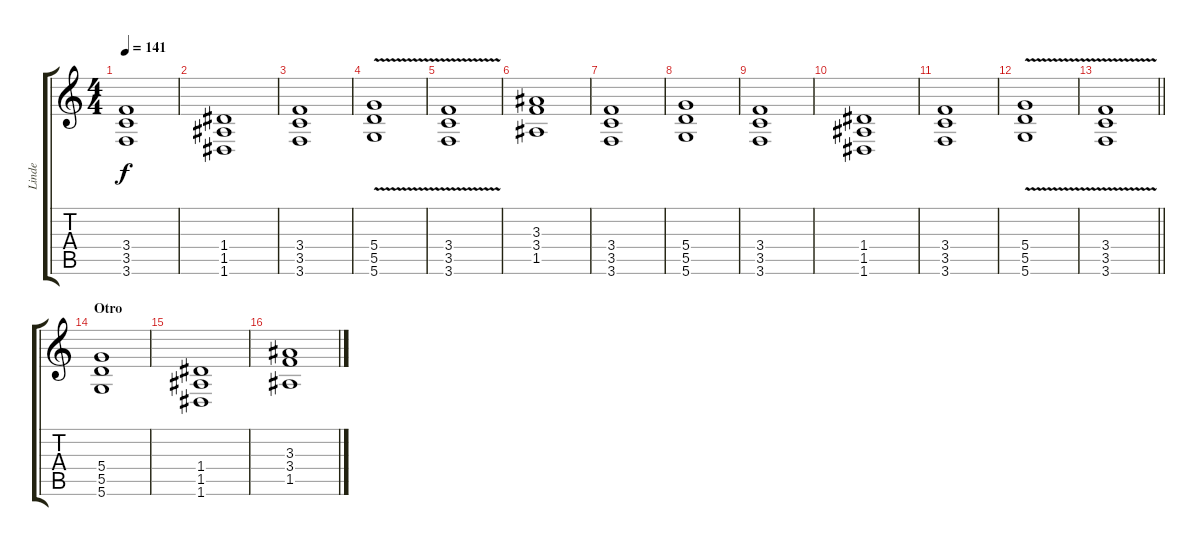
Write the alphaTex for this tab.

\track ("Linde" "Linde") {instrument distortionguitar}
\staff {score tabs}
\tuning (E4 B3 G3 D3 A2 D2) {hide}
\ts (4 4)
\tempo 141
\clef g2
\ks c
(3.4 3.5 3.6).1{dy f} |
(1.4 1.5 1.6).1 |
(3.4 3.5 3.6).1 |
(5.4 5.5 5.6{v}).1 |
(3.4 3.5 3.6{v}).1 |
(3.3 3.4 1.5).1 |
(3.4 3.5 3.6).1 |
(5.4 5.5 5.6).1 |
(3.4 3.5 3.6).1 |
(1.4 1.5 1.6).1 |
(3.4 3.5 3.6).1 |
(5.4 5.5 5.6{v}).1 |
\barLineRight lightlight
(3.4 3.5 3.6{v}).1 |
\section ("" "Otro")
(5.4 5.5 5.6).1 |
(1.4 1.5 1.6).1 |
(3.3 3.4 1.5).1
